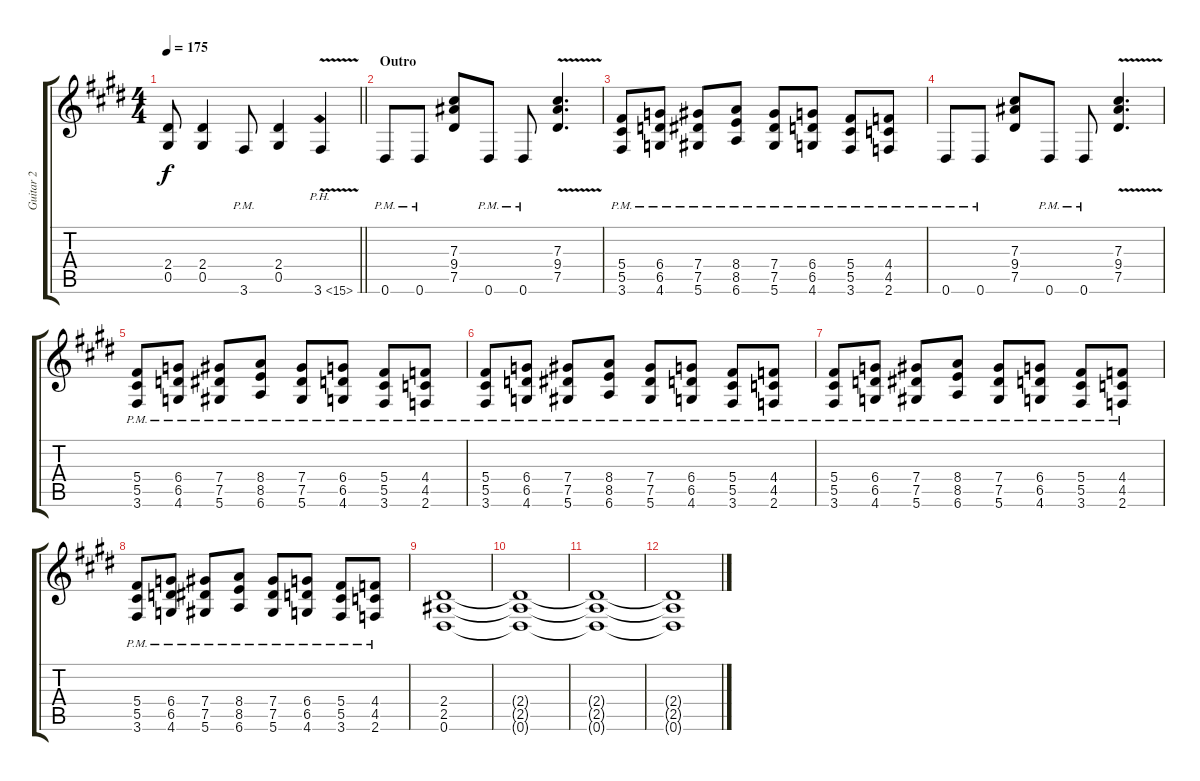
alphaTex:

\track ("Guitar 2" "Guitar 2") {instrument distortionguitar}
\staff {score tabs}
\tuning (Eb4 Bb3 Gb3 Db3 Ab2 Eb2) {hide}
\ts (4 4)
\tempo 175
\clef g2
\barLineRight lightlight
\ks e
(2.4{t} 0.5{t}).8{dy f} (2.4 0.5).4 3.6{pm}.8 (2.4 0.5).4 3.6{ph 12 v}.4 |
\section ("" "Outro")
0.6{pm}.8 0.6{pm}.8 (7.3 9.4 7.5).8 0.6{pm}.8 0.6{pm}.8 (7.3{v} 9.4{v} 7.5{v}).4{d} |
(5.4{pm} 5.5{pm} 3.6{pm}).8 (6.4{pm} 6.5{pm} 4.6{pm}).8 (7.4{pm} 7.5{pm} 5.6{pm}).8 (8.4{pm} 8.5{pm} 6.6{pm}).8 (7.4{pm} 7.5{pm} 5.6{pm}).8 (6.4{pm} 6.5{pm} 4.6{pm}).8 (5.4{pm} 5.5{pm} 3.6{pm}).8 (4.4{pm} 4.5{pm} 2.6{pm}).8 |
0.6{pm}.8 0.6{pm}.8 (7.3 9.4 7.5).8 0.6{pm}.8 0.6{pm}.8 (7.3{v} 9.4{v} 7.5{v}).4{d} |
(5.4{pm} 5.5{pm} 3.6{pm}).8 (6.4{pm} 6.5{pm} 4.6{pm}).8 (7.4{pm} 7.5{pm} 5.6{pm}).8 (8.4{pm} 8.5{pm} 6.6{pm}).8 (7.4{pm} 7.5{pm} 5.6{pm}).8 (6.4{pm} 6.5{pm} 4.6{pm}).8 (5.4{pm} 5.5{pm} 3.6{pm}).8 (4.4{pm} 4.5{pm} 2.6{pm}).8 |
(5.4{pm} 5.5{pm} 3.6{pm}).8 (6.4{pm} 6.5{pm} 4.6{pm}).8 (7.4{pm} 7.5{pm} 5.6{pm}).8 (8.4{pm} 8.5{pm} 6.6{pm}).8 (7.4{pm} 7.5{pm} 5.6{pm}).8 (6.4{pm} 6.5{pm} 4.6{pm}).8 (5.4{pm} 5.5{pm} 3.6{pm}).8 (4.4{pm} 4.5{pm} 2.6{pm}).8 |
(5.4{pm} 5.5{pm} 3.6{pm}).8 (6.4{pm} 6.5{pm} 4.6{pm}).8 (7.4{pm} 7.5{pm} 5.6{pm}).8 (8.4{pm} 8.5{pm} 6.6{pm}).8 (7.4{pm} 7.5{pm} 5.6{pm}).8 (6.4{pm} 6.5{pm} 4.6{pm}).8 (5.4{pm} 5.5{pm} 3.6{pm}).8 (4.4{pm} 4.5{pm} 2.6{pm}).8 |
(5.4{pm} 5.5{pm} 3.6{pm}).8 (6.4{pm} 6.5{pm} 4.6{pm}).8 (7.4{pm} 7.5{pm} 5.6{pm}).8 (8.4{pm} 8.5{pm} 6.6{pm}).8 (7.4{pm} 7.5{pm} 5.6{pm}).8 (6.4{pm} 6.5{pm} 4.6{pm}).8 (5.4{pm} 5.5{pm} 3.6{pm}).8 (4.4{pm} 4.5{pm} 2.6{pm}).8 |
(2.4 2.5 0.6).1 |
(2.4{t} 2.5{t} 0.6{t}).1 |
(2.4{t} 2.5{t} 0.6{t}).1 |
(2.4{t} 2.5{t} 0.6{t}).1
